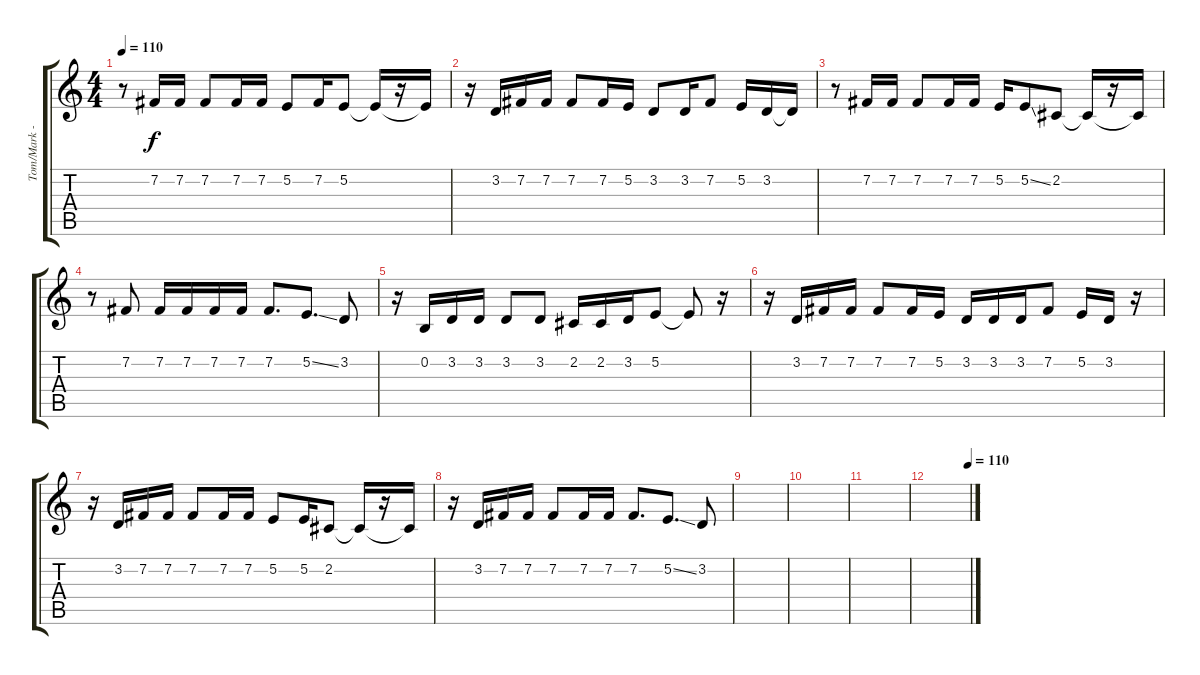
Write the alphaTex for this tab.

\track ("Tom/Mark - Vocals" "Tom/Mark -") {instrument altosax}
\staff {score tabs}
\tuning (E4 B3 G3 D3 A2 E2) {hide}
\ts (4 4)
\tempo 110
\clef g2
\ks c
r.8{dy f} 7.2.16 7.2.16 7.2.8 7.2.16 7.2.16 5.2.8 7.2.16 5.2.8 5.2{t}.16 r.16 5.2{t}.16 |
r.16 3.2.16 7.2.16 7.2.16 7.2.8 7.2.16 5.2.16 3.2.8 3.2.16 7.2.8 5.2.16 3.2.16 3.2{t}.16 |
r.8 7.2.16 7.2.16 7.2.8 7.2.16 7.2.16 5.2.16 5.2{ss}.8 2.2.8 2.2{t}.16 r.16 2.2{t}.16 |
r.8 7.2.8 7.2.16 7.2.16 7.2.16 7.2.16 7.2.8{d} 5.2{ss}.8{d} 3.2.8 |
r.16 0.2.16 3.2.16 3.2.16 3.2.8 3.2.8 2.2.16 2.2.16 3.2.16 5.2.8 5.2{t}.8 r.16 |
r.16 3.2.16 7.2.16 7.2.16 7.2.8 7.2.16 5.2.16 3.2.16 3.2.16 3.2.16 7.2.8 5.2.16 3.2.16 r.16 |
r.16 3.2.16 7.2.16 7.2.16 7.2.8 7.2.16 7.2.16 5.2.8 5.2.16 2.2.8 2.2{t}.16 r.16 2.2{t}.16 |
r.16 3.2.16 7.2.16 7.2.16 7.2.8 7.2.16 7.2.16 7.2.8{d} 5.2{ss}.8{d} 3.2.8 |
|
|
|
\tempo (110 0.96875)
